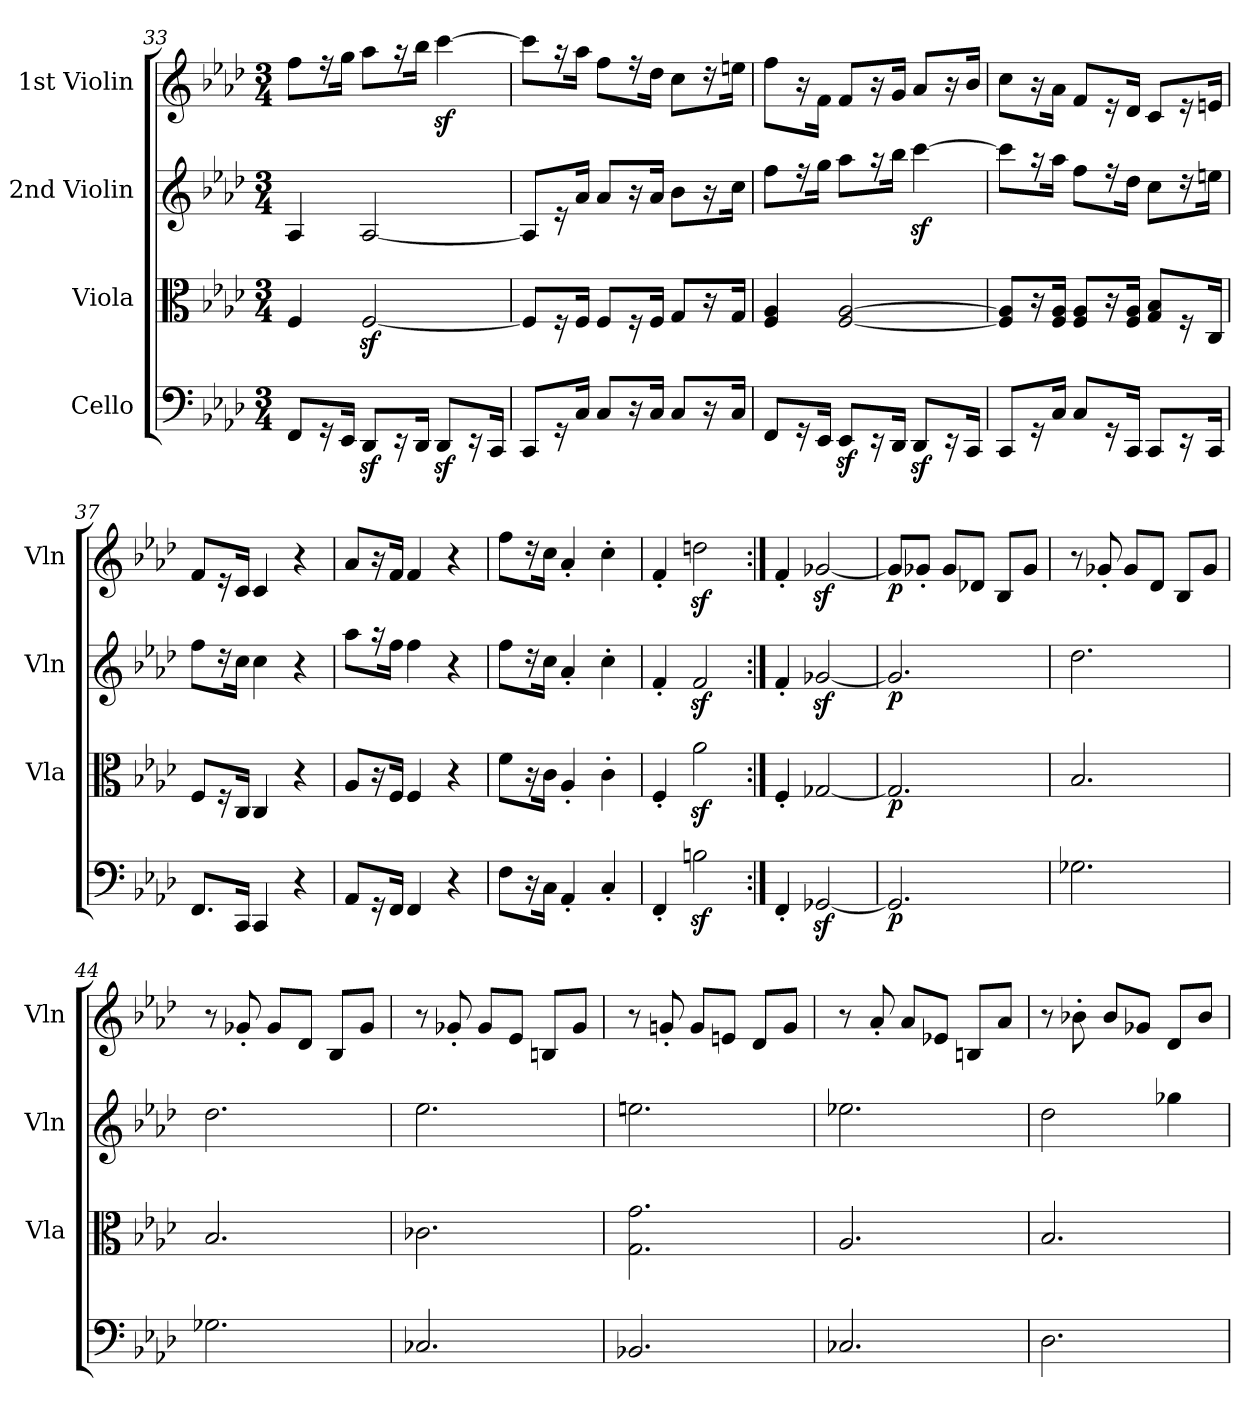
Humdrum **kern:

**kern	**dynam	**kern	**dynam	**kern	**dynam	**kern	**dynam
*part4	*part4	*part3	*part3	*part2	*part2	*part1	*part1
*staff4	*staff4	*staff3	*staff3	*staff2	*staff2	*staff1	*staff1
*I"Cello	*	*I"Viola	*	*I"2nd Violin	*	*I"1st Violin	*
*	*	*I'Vla	*	*I'Vln	*	*I'Vln	*
!!LO:LB:g=z
*clefF4	*	*clefC3	*	*clefG2	*	*clefG2	*
*k[b-e-a-d-]	*	*k[b-e-a-d-]	*	*k[b-e-a-d-]	*	*k[b-e-a-d-]	*
*M3/4	*	*M3/4	*	*M3/4	*	*M3/4	*
=33	=33	=33	=33	=33	=33	=33	=33
8FF/L	.	4F/	.	4A-/	.	8ff\L	.
16r	.	.	.	.	.	16r	.
16EE-/Jk	.	.	.	.	.	16gg\Jk	.
8DD-z>/L	.	[2Fz>/	.	[2A-/	.	8aa-\L	.
16r	.	.	.	.	.	16r	.
16DD-/Jk	.	.	.	.	.	16bb-\Jk	.
8DD-z</L	.	.	.	.	.	[4cccz<\	.
16r	.	.	.	.	.	.	.
16CC/Jk	.	.	.	.	.	.	.
=34	=34	=34	=34	=34	=34	=34	=34
8CC/L	.	8F/L]	.	8A-/L]	.	8ccc\L]	.
16r	.	16r	.	16r	.	16r	.
16C/Jk	.	16F/Jk	.	16a-/Jk	.	16aa-\Jk	.
8C/L	.	8F/L	.	8a-/L	.	8ff\L	.
16r	.	16r	.	16r	.	16r	.
16C/Jk	.	16F/Jk	.	16a-/Jk	.	16dd-\Jk	.
8C/L	.	8G/L	.	8b-\L	.	8cc\L	.
16r	.	16r	.	16r	.	16r	.
16C/Jk	.	16G/Jk	.	16cc\Jk	.	16een\Jk	.
!!LO:PB:g=z
=35	=35	=35	=35	=35	=35	=35	=35
8FF/L	.	4F/ 4A-/	.	8ff\L	.	8ff\L	.
16r	.	.	.	16r	.	16r	.
16EE-/Jk	.	.	.	16gg\Jk	.	16f\Jk	.
8EE-z>/L	.	[2F/ [2A-/	.	8aa-\L	.	8f/L	.
16r	.	.	.	16r	.	16r	.
16DD-/Jk	.	.	.	16bb-\Jk	.	16g/Jk	.
8DD-z</L	.	.	.	[4cccz<\	.	8a-/L	.
16r	.	.	.	.	.	16r	.
16CC/Jk	.	.	.	.	.	16b-/Jk	.
=36	=36	=36	=36	=36	=36	=36	=36
8CC/L	.	8F/] 8A-/]L	.	8ccc\L]	.	8cc\L	.
16r	.	16r	.	16r	.	16r	.
16C/Jk	.	16F/ 16A-/Jk	.	16aa-\Jk	.	16a-\Jk	.
8C/L	.	8F/ 8A-/L	.	8ff\L	.	8f/L	.
16r	.	16r	.	16r	.	16r	.
16CC/Jk	.	16F/ 16A-/Jk	.	16dd-\Jk	.	16d-/Jk	.
8CC/L	.	8G/ 8B-/L	.	8cc\L	.	8c/L	.
16r	.	16r	.	16r	.	16r	.
16CC/Jk	.	16C/Jk	.	16een\Jk	.	16en/Jk	.
=37	=37	=37	=37	=37	=37	=37	=37
8.FF/L	.	8F/L	.	8ff\L	.	8f/L	.
.	.	16r	.	16r	.	16r	.
16CC/Jk	.	16C/Jk	.	16cc\Jk	.	16c/Jk	.
4CC/	.	4C/	.	4cc\	.	4c/	.
4r	.	4r	.	4r	.	4r	.
=38	=38	=38	=38	=38	=38	=38	=38
8AA-/L	.	8A-/L	.	8aa-\L	.	8a-/L	.
16r	.	16r	.	16r	.	16r	.
16FF/Jk	.	16F/Jk	.	16ff\Jk	.	16f/Jk	.
4FF/	.	4F/	.	4ff\	.	4f/	.
4r	.	4r	.	4r	.	4r	.
!!LO:LB:g=z
=39	=39	=39	=39	=39	=39	=39	=39
8F\L	.	8f\L	.	8ff\L	.	8ff\L	.
16r	.	16r	.	16r	.	16r	.
16C\Jk	.	16c\Jk	.	16cc\Jk	.	16cc\Jk	.
4AA-'/	.	4A-'/	.	4a-'/	.	4a-'/	.
4C'/	.	4c'\	.	4cc'\	.	4cc'\	.
=40	=40	=40	=40	=40	=40	=40	=40
4FF'/	.	4F'/	.	4f'/	.	4f'/	.
2Bnz<\	.	2a-z<\	.	2fz</	.	2ddnz<\	.
!!LO:LB:g=z
=41:|!	=41:|!	=41:|!	=41:|!	=41:|!	=41:|!	=41:|!	=41:|!
4FF'/	.	4F'/	.	4f'/	.	4f'/	.
[2GG-Xz>/	.	[2G-X/	.	[2g-Xz</	.	[2g-Xz</	.
=42	=42	=42	=42	=42	=42	=42	=42
!	!LO:DY:b	!	!LO:DY:b	!	!LO:DY:b	!	!LO:DY:b
2.GG-/]	p	2.G-/]	p	2.g-/]	p	8g-/L]	p
.	.	.	.	.	.	8g-X'/J	.
.	.	.	.	.	.	8g-/L	.
.	.	.	.	.	.	8d-X/J	.
.	.	.	.	.	.	8B-/L	.
.	.	.	.	.	.	8g-/J	.
=43	=43	=43	=43	=43	=43	=43	=43
2.G-X\	.	2.B-/	.	2.dd-\	.	8r	.
.	.	.	.	.	.	8g-X'/	.
.	.	.	.	.	.	8g-/L	.
.	.	.	.	.	.	8d-/J	.
.	.	.	.	.	.	8B-/L	.
.	.	.	.	.	.	8g-/J	.
=44	=44	=44	=44	=44	=44	=44	=44
2.G-X\	.	2.B-/	.	2.dd-\	.	8r	.
.	.	.	.	.	.	8g-X'/	.
.	.	.	.	.	.	8g-/L	.
.	.	.	.	.	.	8d-/J	.
.	.	.	.	.	.	8B-/L	.
.	.	.	.	.	.	8g-/J	.
=45	=45	=45	=45	=45	=45	=45	=45
2.C-X/	.	2.c-X\	.	2.ee-\	.	8r	.
.	.	.	.	.	.	8g-X'/	.
.	.	.	.	.	.	8g-/L	.
.	.	.	.	.	.	8e-/J	.
.	.	.	.	.	.	8Bn/L	.
.	.	.	.	.	.	8g-/J	.
!!LO:PB:g=z
=46	=46	=46	=46	=46	=46	=46	=46
2.BB-X/	.	2.G\ 2.g\	.	2.een\	.	8r	.
.	.	.	.	.	.	8gn'/	.
.	.	.	.	.	.	8g/L	.
.	.	.	.	.	.	8en/J	.
.	.	.	.	.	.	8d-/L	.
.	.	.	.	.	.	8g/J	.
=47	=47	=47	=47	=47	=47	=47	=47
2.C-X/	.	2.A-/	.	2.ee-X\	.	8r	.
.	.	.	.	.	.	8a-'/	.
.	.	.	.	.	.	8a-/L	.
.	.	.	.	.	.	8e-X/J	.
.	.	.	.	.	.	8Bn/L	.
.	.	.	.	.	.	8a-/J	.
!!LO:LB:g=z
=48	=48	=48	=48	=48	=48	=48	=48
2.D-\	.	2.B-/	.	2dd-\	.	8r	.
.	.	.	.	.	.	8b-X'\	.
.	.	.	.	.	.	8b-/L	.
.	.	.	.	.	.	8g-X/J	.
.	.	.	.	4gg-X\	.	8d-/L	.
.	.	.	.	.	.	8b-/J	.
=	=	=	=	=	=	=	=
*-	*-	*-	*-	*-	*-	*-	*-
